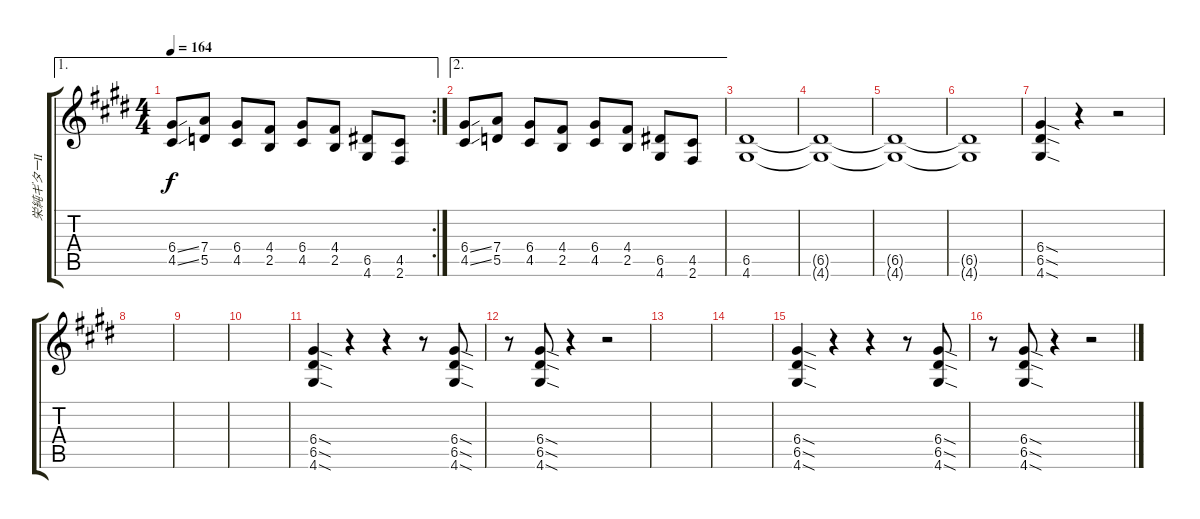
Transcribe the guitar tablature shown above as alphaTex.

\track ("栄純ギターⅡ" "栄純ギターⅡ") {instrument distortionguitar}
\staff {score tabs}
\tuning (E4 B3 G3 D3 A2 E2) {hide}
\ae 1
\rc 2
\ts (4 4)
\tempo 164
\clef g2
\ks e
(6.4{ss} 4.5{ss}).8{dy f} (7.4 5.5).8 (6.4 4.5).8 (4.4 2.5).8 (6.4 4.5).8 (4.4 2.5).8 (6.5 4.6).8 (4.5 2.6).8 |
\ae 2
(6.4{ss} 4.5{ss}).8 (7.4 5.5).8 (6.4 4.5).8 (4.4 2.5).8 (6.4 4.5).8 (4.4 2.5).8 (6.5 4.6).8 (4.5 2.6).8 |
(6.5 4.6).1 |
(6.5{t} 4.6{t}).1 |
(6.5{t} 4.6{t}).1 |
(6.5{t} 4.6{t}).1 |
(6.4{sod} 6.5{sod} 4.6{sod}).4 r.4 r.2 |
|
|
|
(6.4{sod} 6.5{sod} 4.6{sod}).4 r.4 r.4 r.8 (6.4{sod} 6.5{sod} 4.6{sod}).8 |
r.8 (6.4{sod} 6.5{sod} 4.6{sod}).8 r.4 r.2 |
|
|
(6.4{sod} 6.5{sod} 4.6{sod}).4 r.4 r.4 r.8 (6.4{sod} 6.5{sod} 4.6{sod}).8 |
r.8 (6.4{sod} 6.5{sod} 4.6{sod}).8 r.4 r.2
